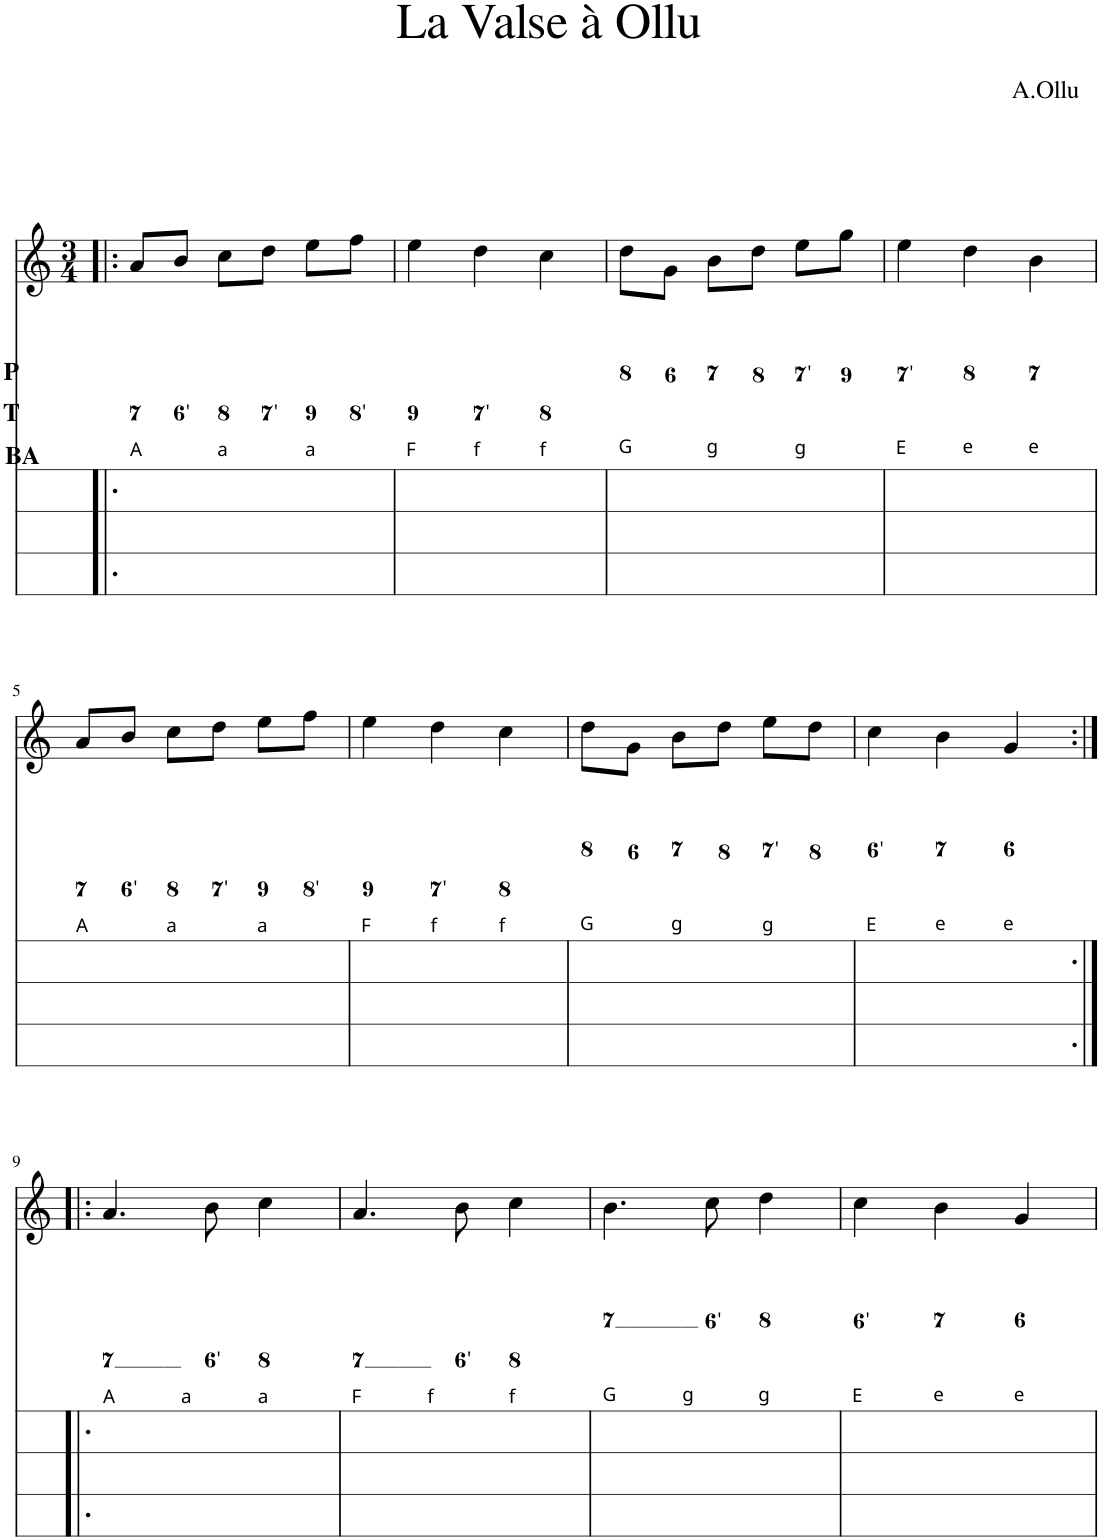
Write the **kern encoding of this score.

**kern	**kern
*part1	*part1
*staff2	*staff1
*I"Accordéon	*
*I'Acc	*
*stria4	*
*clefG2	*clefG2
*k[]	*k[]
*M3/4	*M3/4
!!LO:REH:place=s1:b:B:cj:enc=none:fs=12:t=BA
!!LO:REH:place=s1:b:B:cj:enc=none:fs=12:t=T
!!LO:REH:place=s1:b:B:cj:enc=none:fs=12:t=P
=1!|:	=1!|:
2.ryy	8a/L
.	8b/J
.	8cc\L
.	8dd\J
.	8ee\L
.	8ff\J
=2	=2
2.ryy	4ee\
.	4dd\
.	4cc\
=3	=3
2.ryy	8dd\L
.	8g\J
.	8b\L
.	8dd\J
.	8ee\L
.	8gg\J
=4	=4
2.ryy	4ee\
.	4dd\
.	4b\
!!LO:LB:g=z
=5	=5
2.ryy	8a/L
.	8b/J
.	8cc\L
.	8dd\J
.	8ee\L
.	8ff\J
=6	=6
2.ryy	4ee\
.	4dd\
.	4cc\
=7	=7
2.ryy	8dd\L
.	8g\J
.	8b\L
.	8dd\J
.	8ee\L
.	8dd\J
=8	=8
2.ryy	4cc\
.	4b\
.	4g/
!!LO:LB:g=z
=9:|!|:	=9:|!|:
2.ryy	4.a/
.	8b\
.	4cc\
=10	=10
2.ryy	4.a/
.	8b\
.	4cc\
=11	=11
2.ryy	4.b\
.	8cc\
.	4dd\
=12	=12
2.ryy	4cc\
.	4b\
.	4g/
=	=
*-	*-
